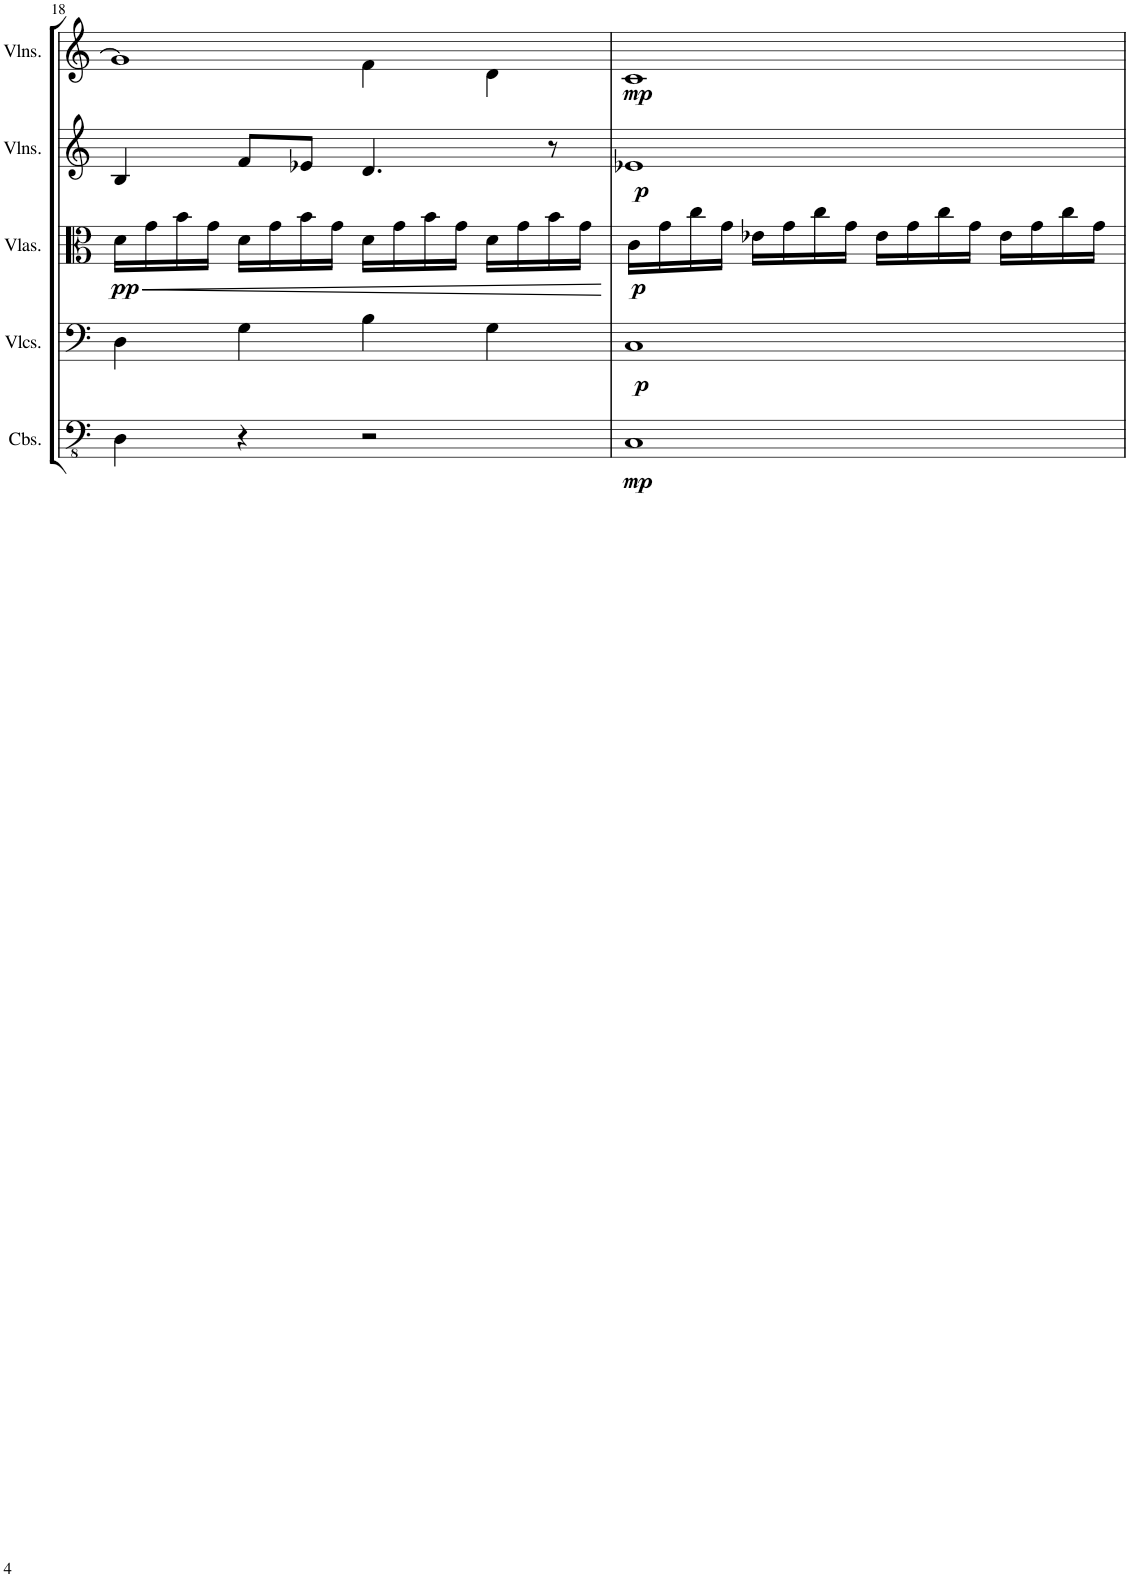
**kern	**dynam	**kern	**dynam	**kern	**dynam	**kern	**dynam	**kern	**dynam
*part5	*part5	*part4	*part4	*part3	*part3	*part2	*part2	*part1	*part1
*staff5	*staff5	*staff4	*staff4	*staff3	*staff3	*staff2	*staff2	*staff1	*staff1
*I"Contrabasses	*	*I"Violoncellos	*	*I"Violas	*	*I"Violins	*	*I"Violins	*
*I'Cbs.	*	*I'Vlcs.	*	*I'Vlas.	*	*I'Vlns.	*	*I'Vlns.	*
!!LO:PB:g=z
*clefFv4	*	*clefF4	*	*clefC3	*	*clefG2	*	*clefG2	*
*k[]	*	*k[]	*	*k[]	*	*k[]	*	*k[]	*
*M4/4	*	*M4/4	*	*M4/4	*	*M4/4	*	*M4/4	*
=18	=18	=18	=18	=18	=18	=18	=18	=18	=18
!	!	!	!	!	!LO:HP:b	!	!	!	!
*	*	*	*	*	*	*	*	*^	*
!	!	!	!	!	!LO:DY:n=1:b	!	!	!	!	!
4DD\	.	4D\	.	16d\LL	< pp	4B/	.	1g]	2ryy	.
.	.	.	.	16g\	.	.	.	.	.	.
.	.	.	.	16b\	.	.	.	.	.	.
.	.	.	.	16g\JJ	.	.	.	.	.	.
4r	.	4G\	.	16d\LL	.	8f/L	.	.	.	.
.	.	.	.	16g\	.	.	.	.	.	.
.	.	.	.	16b\	.	8e-X/J	.	.	.	.
.	.	.	.	16g\JJ	.	.	.	.	.	.
2r	.	4B\	.	16d\LL	.	4.d/	.	.	4f\	.
.	.	.	.	16g\	.	.	.	.	.	.
.	.	.	.	16b\	.	.	.	.	.	.
.	.	.	.	16g\JJ	.	.	.	.	.	.
.	.	4G\	.	16d\LL	.	.	.	.	4d\	.
.	.	.	.	16g\	.	.	.	.	.	.
.	.	.	.	16b\	.	8r	.	.	.	.
.	.	.	.	16g\JJ	.	.	.	.	.	.
*	*	*	*	*	*	*	*	*v	*v	*
.	.	.	.	.	[	.	.	.	.
=19	=19	=19	=19	=19	=19	=19	=19	=19	=19
!	!LO:DY:b	!	!LO:DY:b	!	!LO:DY:b	!	!LO:DY:b	!	!LO:DY:b
1CC	mp	1C	p	16c\LL	p	1e-X	p	1c	mp
.	.	.	.	16g\	.	.	.	.	.
.	.	.	.	16cc\	.	.	.	.	.
.	.	.	.	16g\JJ	.	.	.	.	.
.	.	.	.	16e-X\LL	.	.	.	.	.
.	.	.	.	16g\	.	.	.	.	.
.	.	.	.	16cc\	.	.	.	.	.
.	.	.	.	16g\JJ	.	.	.	.	.
.	.	.	.	16e-\LL	.	.	.	.	.
.	.	.	.	16g\	.	.	.	.	.
.	.	.	.	16cc\	.	.	.	.	.
.	.	.	.	16g\JJ	.	.	.	.	.
.	.	.	.	16e-\LL	.	.	.	.	.
.	.	.	.	16g\	.	.	.	.	.
.	.	.	.	16cc\	.	.	.	.	.
.	.	.	.	16g\JJ	.	.	.	.	.
=	=	=	=	=	=	=	=	=	=
*-	*-	*-	*-	*-	*-	*-	*-	*-	*-
